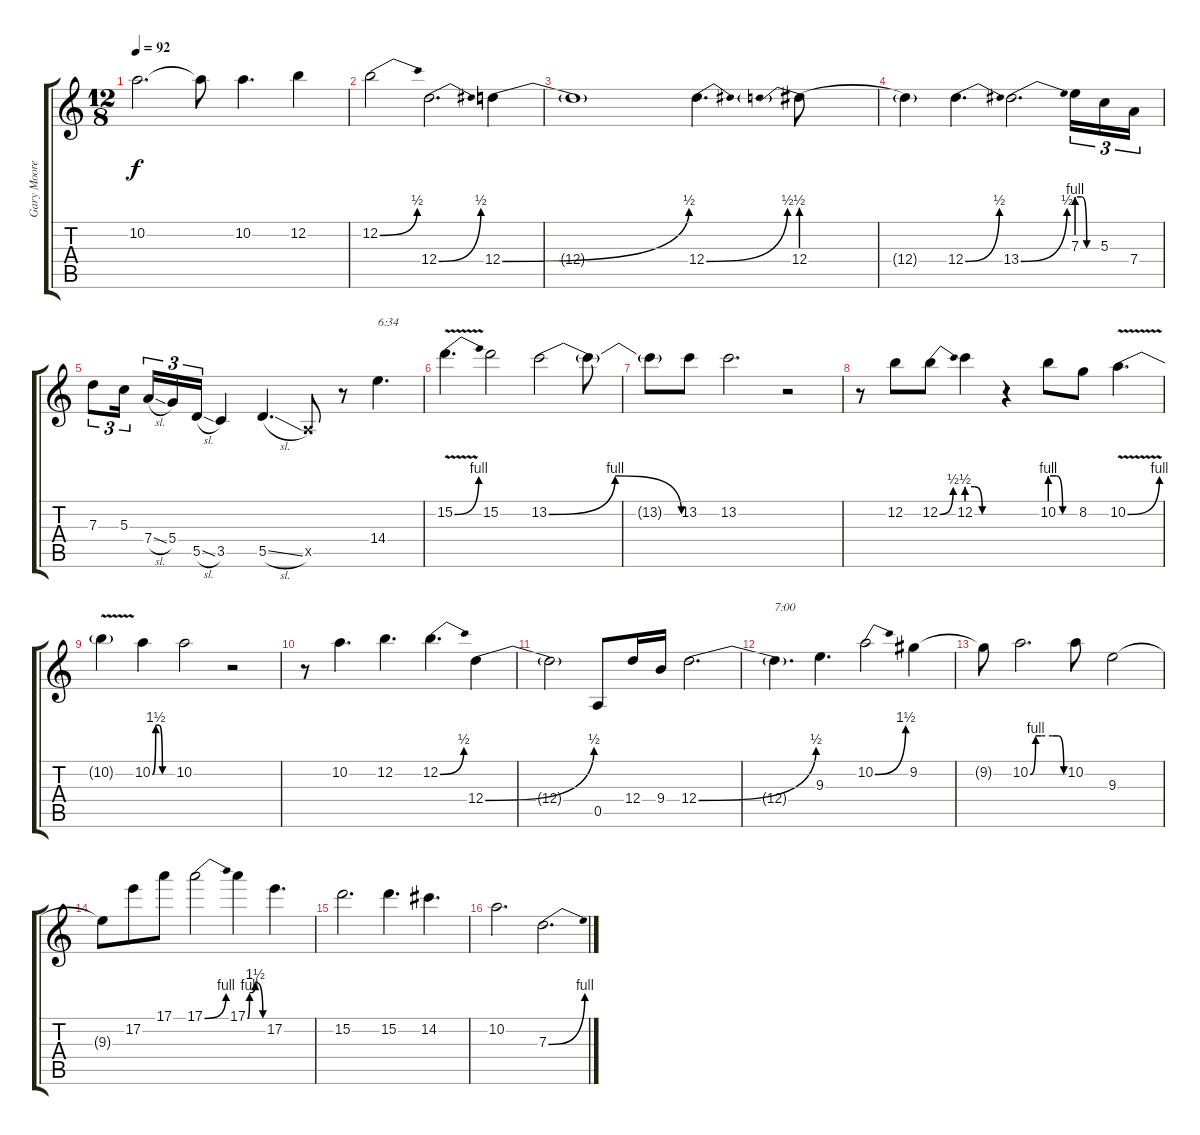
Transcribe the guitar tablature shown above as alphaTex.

\track ("Gary Moore" "Gary Moore") {instrument distortionguitar}
\staff {score tabs}
\tuning (E4 B3 G3 D3 A2 E2) {hide}
\ts (12 8)
\tempo 92
\clef g2
\ks c
10.2{t}.2{d dy f} 10.2{t}.8 10.2.4{d} 12.2.4 |
12.2{be (bend 0 0 60 2)}.2 12.4{be (bend 0 0 60 2)}.2{d} 12.4{be (bend 0 0 60 2)}.4 |
12.4{t}.1 12.4{be (bend 0 0 60 2)}.4{d} 12.4{be (prebend 0 2 60 2)}.8 |
12.4{t}.4 12.4{be (bend 0 0 60 2)}.4{d} 13.4{be (bend 0 0 60 2)}.2{d} 7.3{be (custom 0 4 15 4 30 0 60 0)}.16{tu (3 2)} 5.3.16{tu (3 2)} 7.4.16{tu (3 2)} |
7.3.8{tu (3 2)} 5.3.16{tu (3 2) beam splitsecondary} 7.4{sl}.16{tu (3 2)} 5.4.16{tu (3 2)} 5.5{sl}.16{tu (3 2)} 3.5.4 5.5{sl}.4{d} 0.5{x}.8 r.8 14.4.4{d txt "6:34"} |
15.2{be (bend 0 0 60 4) v}.4{d} 15.2.2 13.2{be (bendrelease 0 0 10 4 30 4 60 0)}.2 13.2{t}.8 |
13.2{t}.8 13.2.8 13.2.2{d} r.2 |
r.8 12.2.8 12.2{be (bend 0 0 60 2)}.8 12.2{be (custom 0 2 15 2 30 0 60 0)}.4 r.4 10.2{be (custom 0 4 15 4 30 0 60 0)}.8 8.2.8 10.2{be (bend 0 0 60 4) v}.4{d} |
10.2{t}.4 10.2{be (custom 0 0 10 6 20 6 30 0 60 0)}.4 10.2.2 r.2 |
r.8 10.2.4{d} 12.2.4{d} 12.2{be (bend 0 0 60 2)}.4{d} 12.4{be (bend 0 0 60 2)}.4 |
12.4{t}.2 0.5.8 12.4.16 9.4.16 12.4{be (bend 0 0 60 2)}.2{d} |
12.4{t}.4{d txt "7:00"} 9.3.4{d} 10.2{be (bend 0 0 60 6)}.2 9.2.4 |
9.2{t}.8 10.2{be (custom 0 0 10 4 20 4 40 4 50 4 60 0)}.2{d} 10.2.8 9.3.2 |
9.3{t}.8 17.2.8 17.1.8 17.1{be (bend 0 0 60 4)}.2 17.1{be (custom 0 0 8 4 30 6 60 0)}.4 17.2.4{d} |
15.2.2{d} 15.2.4{d} 14.2.4{d} |
10.2.2{d} 7.3{be (bend 0 0 60 4)}.2{d}
